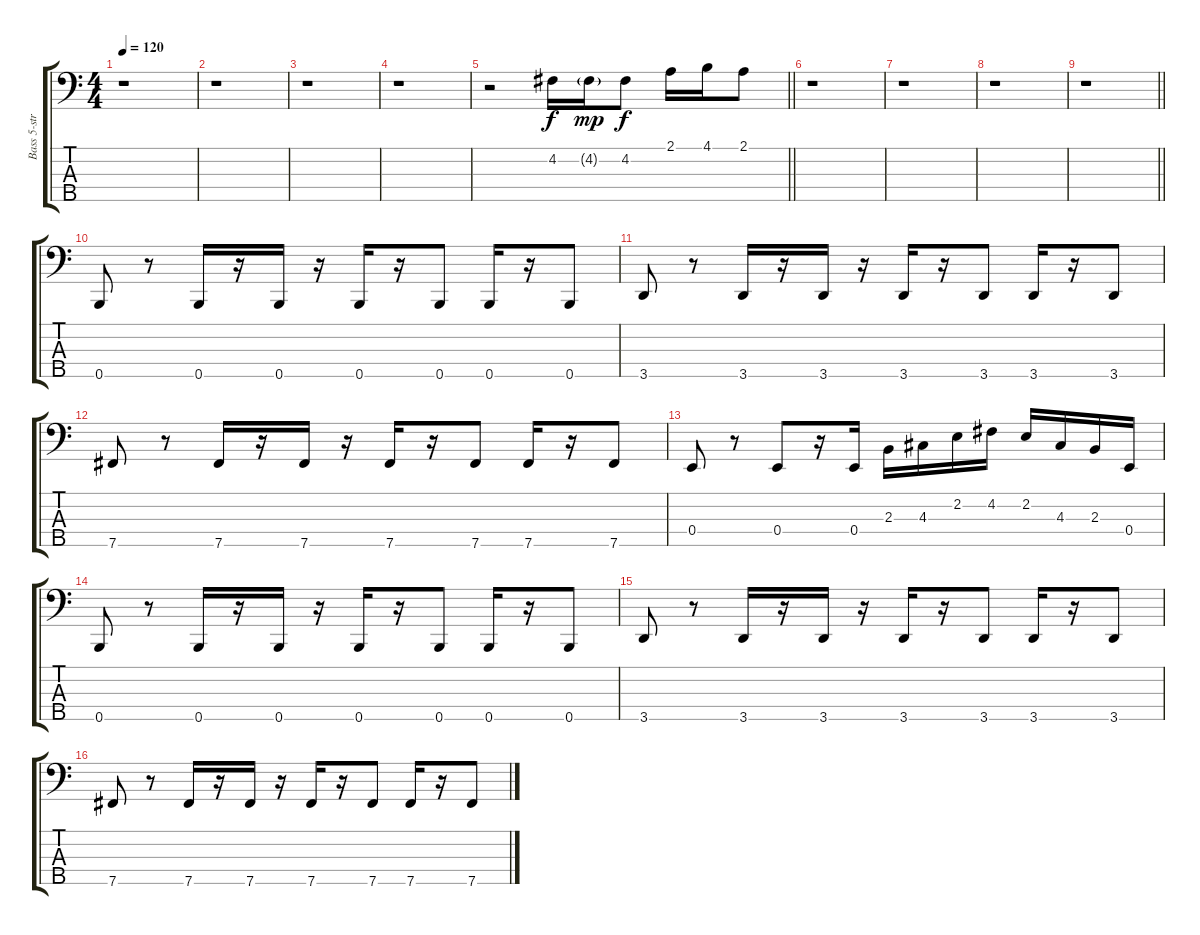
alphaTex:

\track ("Bass 5-str" "Bass 5-str") {instrument electricbassfinger}
\staff {score tabs}
\tuning (G2 D2 A1 E1 B0) {hide}
\ts (4 4)
\tempo 120
\clef f4
\ks c
r.1{dy f} |
r.1 |
r.1 |
r.1 |
\barLineRight lightlight
r.2 4.2.16 4.2{g}.16{dy mp} 4.2.8{dy f} 2.1.16 4.1.16 2.1.8 |
\section ("" "")
r.1 |
r.1 |
r.1 |
\barLineRight lightlight
r.1 |
\section ("" "")
0.5.8 r.8 0.5.16 r.16 0.5.16 r.16 0.5.16 r.16 0.5.8 0.5.16 r.16 0.5.8 |
3.5.8 r.8 3.5.16 r.16 3.5.16 r.16 3.5.16 r.16 3.5.8 3.5.16 r.16 3.5.8 |
7.5.8 r.8 7.5.16 r.16 7.5.16 r.16 7.5.16 r.16 7.5.8 7.5.16 r.16 7.5.8 |
0.4.8 r.8 0.4.8 r.16 0.4.16 2.3.16 4.3.16 2.2.16 4.2.16 2.2.16 4.3.16 2.3.16 0.4.16 |
0.5.8 r.8 0.5.16 r.16 0.5.16 r.16 0.5.16 r.16 0.5.8 0.5.16 r.16 0.5.8 |
3.5.8 r.8 3.5.16 r.16 3.5.16 r.16 3.5.16 r.16 3.5.8 3.5.16 r.16 3.5.8 |
7.5.8 r.8 7.5.16 r.16 7.5.16 r.16 7.5.16 r.16 7.5.8 7.5.16 r.16 7.5.8
